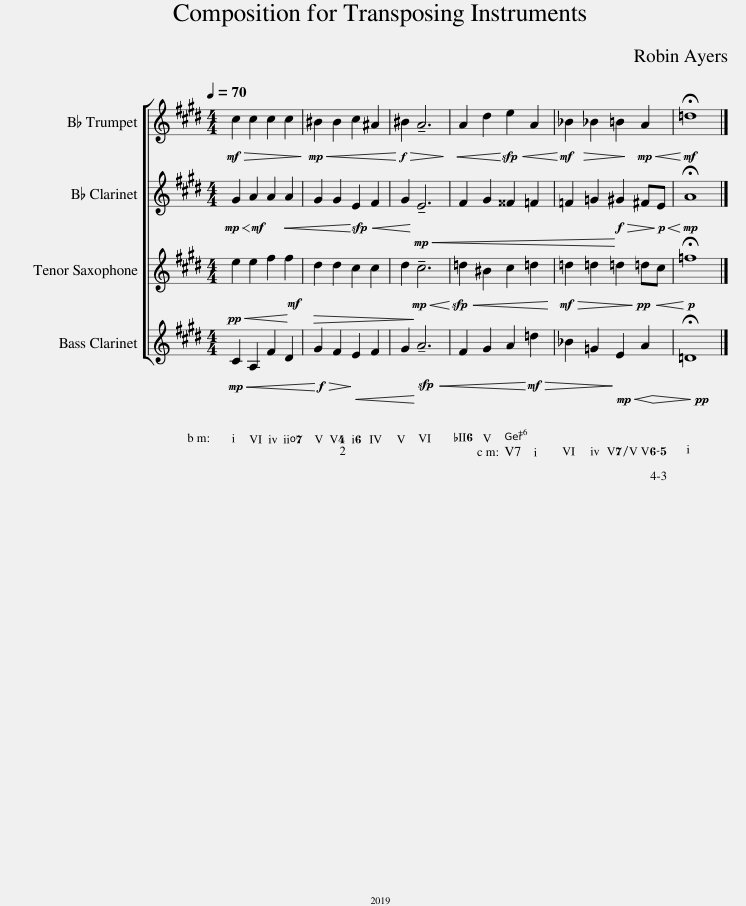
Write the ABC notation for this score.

X:1
%%score [ 1 2 3 4 ]
L:1/8
Q:1/4=70
M:4/4
I:linebreak $
K:none
V:1 treble transpose=-2
V:2 treble transpose=-2
V:3 treble transpose=-14
V:4 treble transpose=-14
V:1
[K:E]!mf!!>(! c2!>)! c2 c2 c2 |!mp!!<(! ^B2 B2 c2 ^A2!<)! |!f!!>(! ^B2 !tenuto!A6!>)! |!<(! A2!<)! d2!<(! e2!<)! A2 |!mf! _B2!>(! _B2!>)! =B2!mp!!<(! A2!<)! | %5
!mf! !fermata!=d8 |] %6
V:2
[K:E]!mp!!<(! G2!<)!!mf! A2 A2!<(! A2!<)! | G2 G2 E2!<(! F2!<)! | G2!mp!!<(! !tenuto!E6!<)! | F2 G2 ^^F2 =F2 | =F2 =G2!f!!>(! ^G2!>)! ^F!p!!<(!E!<)! | %5
!mp! !fermata!A8 |] %6
V:3
[K:E]!pp!!<(! e2!<)! e2 f2!mf! f2 |!>(! d2!>)! d2 c2 c2 | d2!mp!!<(! !tenuto!c6!<)! | =d2!<(! ^B2 c2 =d2!<)! |!mf! =d2 =d2!>(! =d2!>)!!pp! =d!<(!c!<)! | %5
!p! !fermata!=f8 |] %6
V:4
[K:E]!mp!!<(! C2!<)! A,2 F2 D2 |!f!!>(! G2!>)! F2!<(! E2!<)! F2 | G2 !tenuto!A6 |!<(! F2!<)! G2 A2!mf!!>(! =d2!>)! | _B2 =G2!mp!!<(! E2!<)!!>(! A2!>)! | %5
!pp! !fermata!=D8 |] %6
